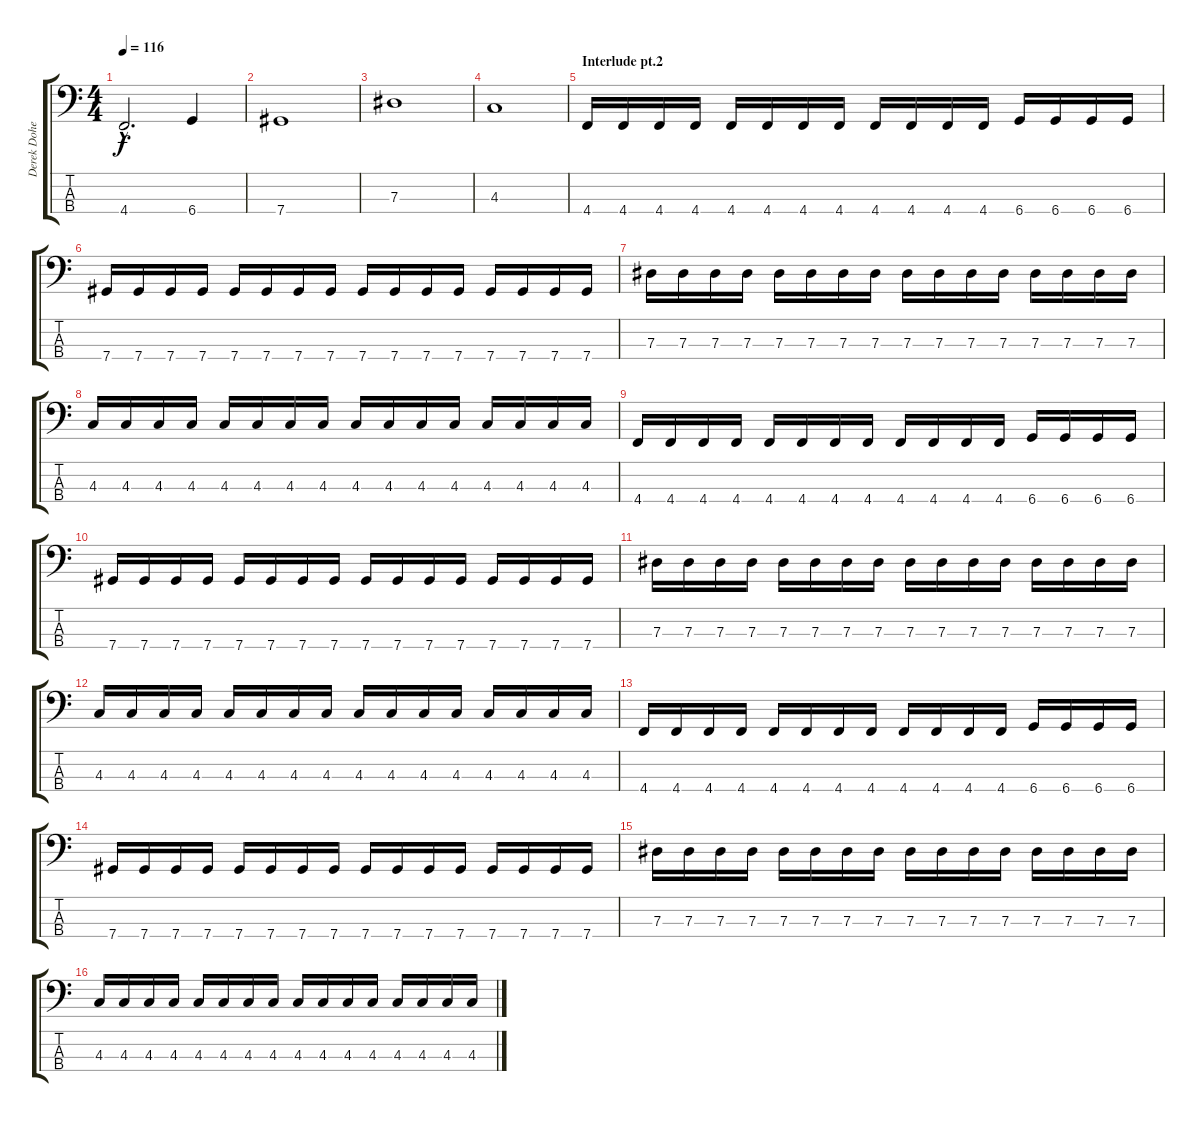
\track ("Derek Doherty" "Derek Dohe") {instrument electricbasspick}
\staff {score tabs}
\tuning (Gb2 Db2 Ab1 Db1) {hide}
\ts (4 4)
\tempo 116
\clef f4
\ks c
4.4{hac}.2{d dy f} 6.4.4 |
7.4.1 |
7.3.1 |
4.3.1 |
\section ("" "Interlude pt.2")
4.4.16 4.4.16 4.4.16 4.4.16 4.4.16 4.4.16 4.4.16 4.4.16 4.4.16 4.4.16 4.4.16 4.4.16 6.4.16 6.4.16 6.4.16 6.4.16 |
7.4.16 7.4.16 7.4.16 7.4.16 7.4.16 7.4.16 7.4.16 7.4.16 7.4.16 7.4.16 7.4.16 7.4.16 7.4.16 7.4.16 7.4.16 7.4.16 |
7.3.16 7.3.16 7.3.16 7.3.16 7.3.16 7.3.16 7.3.16 7.3.16 7.3.16 7.3.16 7.3.16 7.3.16 7.3.16 7.3.16 7.3.16 7.3.16 |
4.3.16 4.3.16 4.3.16 4.3.16 4.3.16 4.3.16 4.3.16 4.3.16 4.3.16 4.3.16 4.3.16 4.3.16 4.3.16 4.3.16 4.3.16 4.3.16 |
4.4.16 4.4.16 4.4.16 4.4.16 4.4.16 4.4.16 4.4.16 4.4.16 4.4.16 4.4.16 4.4.16 4.4.16 6.4.16 6.4.16 6.4.16 6.4.16 |
7.4.16 7.4.16 7.4.16 7.4.16 7.4.16 7.4.16 7.4.16 7.4.16 7.4.16 7.4.16 7.4.16 7.4.16 7.4.16 7.4.16 7.4.16 7.4.16 |
7.3.16 7.3.16 7.3.16 7.3.16 7.3.16 7.3.16 7.3.16 7.3.16 7.3.16 7.3.16 7.3.16 7.3.16 7.3.16 7.3.16 7.3.16 7.3.16 |
4.3.16 4.3.16 4.3.16 4.3.16 4.3.16 4.3.16 4.3.16 4.3.16 4.3.16 4.3.16 4.3.16 4.3.16 4.3.16 4.3.16 4.3.16 4.3.16 |
4.4.16 4.4.16 4.4.16 4.4.16 4.4.16 4.4.16 4.4.16 4.4.16 4.4.16 4.4.16 4.4.16 4.4.16 6.4.16 6.4.16 6.4.16 6.4.16 |
7.4.16 7.4.16 7.4.16 7.4.16 7.4.16 7.4.16 7.4.16 7.4.16 7.4.16 7.4.16 7.4.16 7.4.16 7.4.16 7.4.16 7.4.16 7.4.16 |
7.3.16 7.3.16 7.3.16 7.3.16 7.3.16 7.3.16 7.3.16 7.3.16 7.3.16 7.3.16 7.3.16 7.3.16 7.3.16 7.3.16 7.3.16 7.3.16 |
4.3.16 4.3.16 4.3.16 4.3.16 4.3.16 4.3.16 4.3.16 4.3.16 4.3.16 4.3.16 4.3.16 4.3.16 4.3.16 4.3.16 4.3.16 4.3.16
